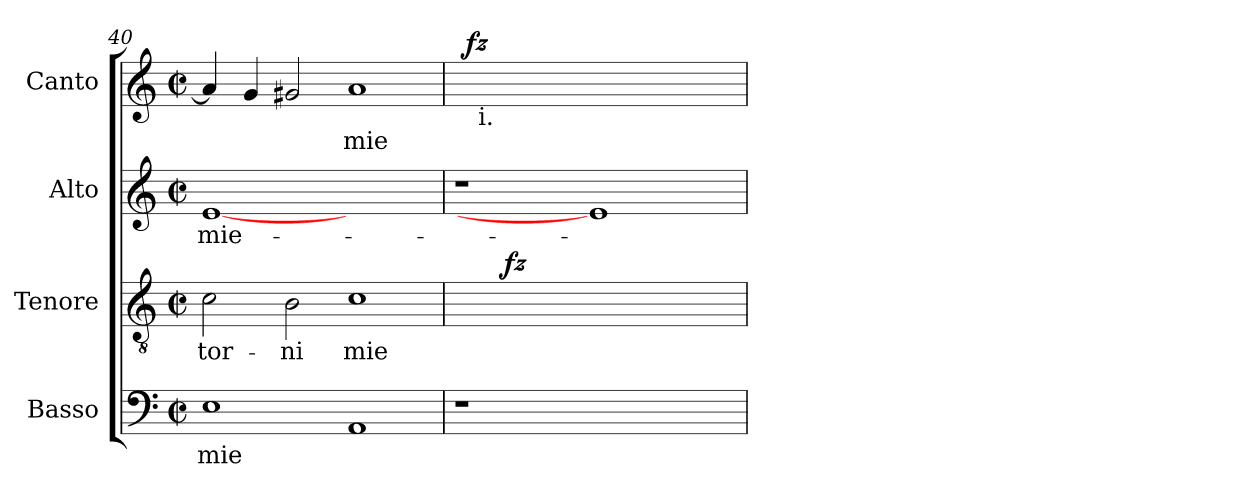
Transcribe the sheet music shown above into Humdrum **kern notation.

**kern	**text	**kern	**text	**dynam	**kern	**text	**kern	**text	**dynam
*part4	*part4	*part3	*part3	*part3	*part2	*part2	*part1	*part1	*part1
*staff4	*staff4	*staff3	*staff3	*staff3	*staff2	*staff2	*staff1	*staff1	*staff1
*I"Basso	*	*I"Tenore	*	*	*I"Alto	*	*I"Canto	*	*
*clefF4	*	*clefGv2	*	*	*clefG2	*	*clefG2	*	*
*k[]	*	*k[]	*	*	*k[]	*	*k[]	*	*
*C:	*	*C:	*	*	*C:	*	*C:	*	*
*M2/2	*	*M2/2	*	*	*M2/2	*	*M2/2	*	*
*met(c|)	*	*met(c|)	*	*	*met(c|)	*	*met(c|)	*	*
=40	=40	=40	=40	=40	=40	=40	=40	=40	=40
!	!LO:LY:b:cj	!	!LO:LY:b:cj	!	!	!LO:LY:b:cj	!	!LO:LY:b:cj	!
1E	mie	2c\	-tor-	.	[1e	mie-	4a/]	.	.
!	!	!	!	!	!	!	!	!LO:LY:b:cj	!
.	.	.	.	.	.	.	4g/	.	.
!	!	!	!LO:LY:b:cj	!	!	!	!	!LO:LY:b:cj	!
.	.	2B\	-ni	.	.	.	2g#X/	.	.
!	!LO:LY:b:cj	!	!LO:LY:b:cj	!	!	!	!	!LO:LY:b:cj	!
1AA	.	1c	mie-	.	1ryy	.	1a	mie	.
=41	=41	=41	=41	=41	=41	=41	=41	=41	=41
1r	.	8.ryy	.	.	1r	.	32ryy	.	.
!	!	!	!	!	!	!	!	!	!LO:DY:b
.	.	.	.	.	.	.	32ryy	.	fz
!	!	!	!	!	!	!	!LO:TX:b:t=i.	!	!
.	.	.	.	.	.	.	16%31ryy	.	.
!	!	!	!	!LO:DY:a	!	!	!	!	!
.	.	1ryy	.	fz	.	.	.	.	.
1ryy	.	.	.	.	1e]	.	.	.	.
.	.	2ryy	.	.	.	.	.	.	.
.	.	4ryy	.	.	.	.	.	.	.
.	.	16ryy	.	.	.	.	.	.	.
=	=	=	=	=	=	=	=	=	=
*-	*-	*-	*-	*-	*-	*-	*-	*-	*-
